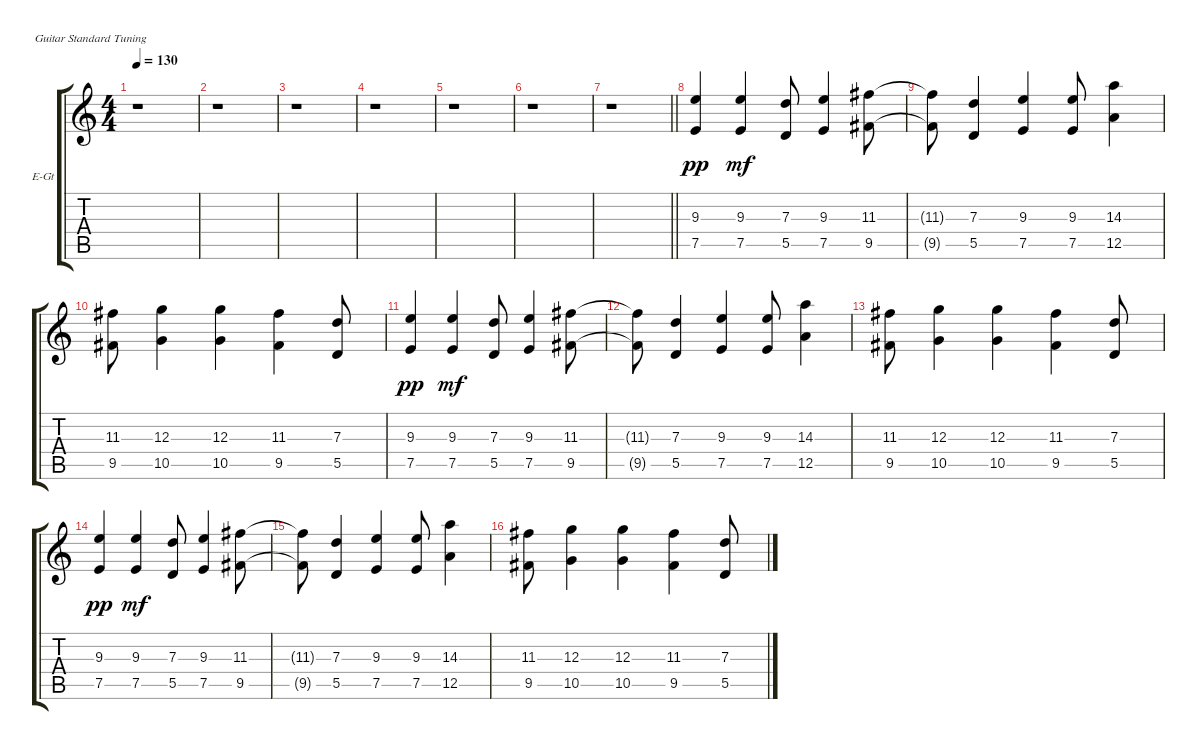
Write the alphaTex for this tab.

\defaultSystemsLayout 4
\bracketExtendMode groupsimilarinstruments
\firstSystemTrackNameOrientation horizontal
\otherSystemsTrackNameOrientation horizontal
\chordDiagramsInScore
\track ("Clean Electric Guitar" "E-Gt") {instrument electricguitarclean}
\staff {score tabs}
\tuning (E4 B3 G3 D3 A2 E2)
\ts (4 4)
\tempo 130
\clef g2
\ks c
r.1{dy f} |
r.1 |
r.1 |
r.1 |
r.1 |
r.1 |
\barLineRight lightlight
r.1 |
(9.3 7.5).4{dy pp} (7.5 9.3).4{dy mf} (5.5 7.3).8 (7.5 9.3).4 (9.5 11.3).8 |
(9.5{t} 11.3{t}).8 (7.3 5.5).4 (7.5 9.3).4 (7.5 9.3).8 (12.5 14.3).4 |
(11.3 9.5).8 (10.5 12.3).4 (12.3 10.5).4 (9.5 11.3).4 (5.5 7.3).8 |
(7.5 9.3).4{dy pp} (7.5 9.3).4{dy mf} (5.5 7.3).8 (7.5 9.3).4 (9.5 11.3).8 |
(9.5{t} 11.3{t}).8 (7.3 5.5).4 (7.5 9.3).4 (7.5 9.3).8 (12.5 14.3).4 |
(11.3 9.5).8 (10.5 12.3).4 (12.3 10.5).4 (9.5 11.3).4 (5.5 7.3).8 |
(9.3 7.5).4{dy pp} (7.5 9.3).4{dy mf} (5.5 7.3).8 (7.5 9.3).4 (9.5 11.3).8 |
(9.5{t} 11.3{t}).8 (7.3 5.5).4 (7.5 9.3).4 (7.5 9.3).8 (12.5 14.3).4 |
(11.3 9.5).8 (10.5 12.3).4 (12.3 10.5).4 (9.5 11.3).4 (5.5 7.3).8
